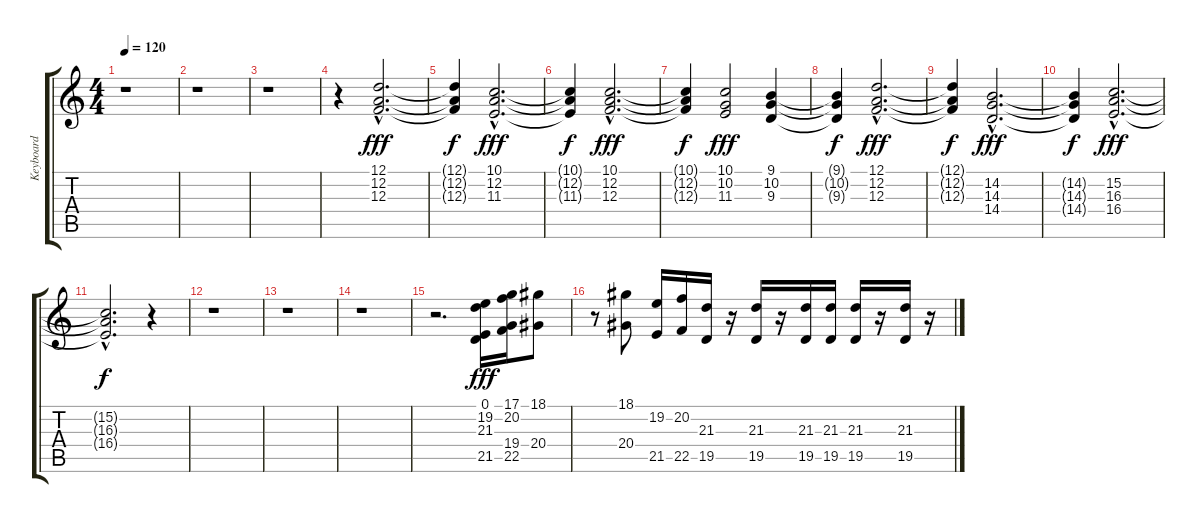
\track ("Keyboard" "Keyboard") {instrument stringensemble1}
\staff {score tabs}
\tuning (D4 A3 F3 C3 G2 D2) {hide}
\ts (4 4)
\tempo 120
\clef g2
\ks c
r.1{dy fff} |
r.1 |
r.1 |
r.4 (12.1{hac} 12.2{hac} 12.3{hac}).2{d volume 11} |
(12.1{t} 12.2{t} 12.3{t}).4{dy f} (10.1{hac} 12.2{hac} 11.3{hac}).2{d dy fff} |
(10.1{t} 12.2{t} 11.3{t}).4{dy f} (10.1{hac} 12.2{hac} 12.3{hac}).2{d dy fff} |
(10.1{t} 12.2{t} 12.3{t}).4{dy f} (10.1 10.2 11.3).2{dy fff} (9.1 10.2 9.3).4 |
(9.1{t} 10.2{t} 9.3{t}).4{dy f} (12.1{hac} 12.2{hac} 12.3{hac}).2{d dy fff} |
(12.1{t} 12.2{t} 12.3{t}).4{dy f} (14.2{hac} 14.3{hac} 14.4{hac}).2{d dy fff} |
(14.2{t} 14.3{t} 14.4{t}).4{dy f} (15.2{hac} 16.3{hac} 16.4{hac}).2{d dy fff} |
(15.2{hac t} 16.3{hac t} 16.4{hac t}).2{d dy f} r.4 |
r.1 |
r.1 |
r.1 |
r.2{d} (0.1 19.2 21.3 21.5).16{dy fff volume 12} (17.1 20.2 19.4 22.5).16 (18.1 20.4).8 |
r.8 (18.1 20.4).8 (19.2 21.5).16 (20.2 22.5).16 (21.3 19.5).16 r.16 (21.3 19.5).16 r.16 (21.3 19.5).16 (21.3 19.5).16 (21.3 19.5).16 r.16 (21.3 19.5).16 r.16
